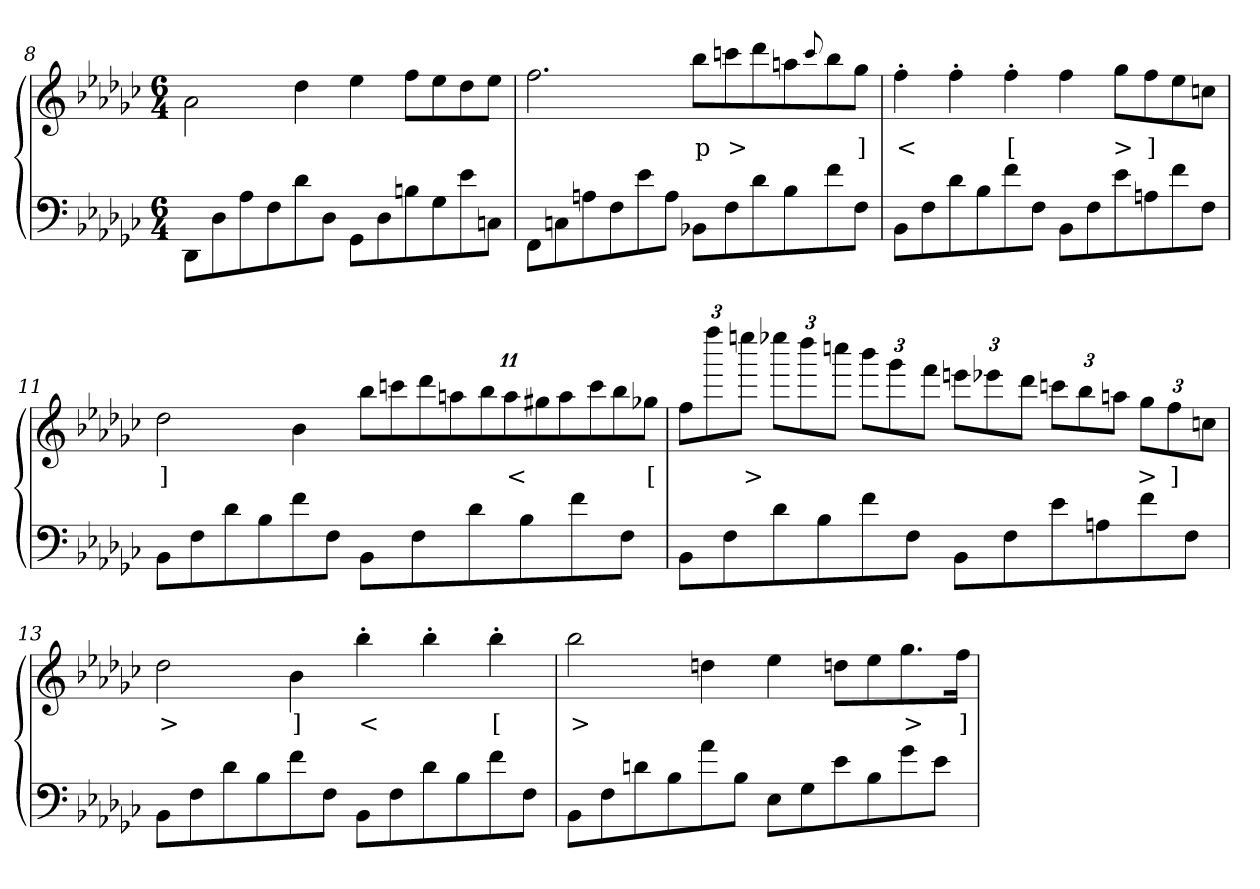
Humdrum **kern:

**kern	**kern	**text
*part2	*part1	*part1
*staff2	*staff1	*staff1
*clefF4	*clefG2	*
*k[b-e-a-d-g-c-]	*k[b-e-a-d-g-c-]	*
*M6/4	*M6/4	*
=8	=8	=8
8DD-L	2a-\	.
8D-	.	.
8A-	.	.
8F	.	.
8d-	4dd-	.
8D-J	.	.
8GG-L	4ee-	.
8D-	.	.
8Bn	8ffL	.
8G-	8ee-	.
8e-	8dd-	.
8CnJ	8ee-J	.
=9	=9	=9
8FFL	2.ff	.
8Cn	.	.
8An	.	.
8F	.	.
8e-	.	.
8AJ	.	.
8BB-XL	8bb-L	p
8F	8cccn	>
8d-	8ddd-	.
8B-	8aan	.
.	8qqccc/	.
8f	8bb-	.
8FJ	8gg-J	]
=10	=10	=10
8BB-L	4ff'>	<
8F	.	.
8d-	4ff'>	.
8B-	.	.
8f	4ff'>	[
8FJ	.	.
8BB-L	4ff	.
8F	.	.
8e-	8gg-L	>
8An	8ff	]
8f	8ee-	.
8FJ	8ccnJ	.
=11	=11	=11
8BB-L	2dd-	]
8F	.	.
8d-	.	.
8B-	.	.
8f	4b-	.
8FJ	.	.
8BB-L	44%3bb-L	.
.	44%3cccn	.
8F	.	.
.	44%3ddd-	.
.	44%3aan	.
8d-	.	.
.	44%3bb-	.
.	44%3aa	<
8B-	.	.
.	44%3gg#X	.
.	44%3aa	.
8f	.	.
.	44%3ccc	.
.	44%3bb-	.
8FJ	.	.
.	44%3gg-XJ	[
=12	=12	=12
8BB-L	12ffL	.
.	12ffff	.
8F	.	.
.	12eeeenJ	>
8d-	12eeee-XL	.
.	12dddd-	.
8B-	.	.
.	12ccccnJ	.
8f	12bbb-L	.
.	12ggg-	.
8FJ	.	.
.	12fffJ	.
8BB-L	12eeenL	.
.	12eee-X	.
8F	.	.
.	12ddd-J	.
8e-	12cccL	.
.	12bb-	.
8An	.	.
.	12aanJ	.
8f	12gg-L	>
.	12ff	]
8FJ	.	.
.	12ccJ	.
=13	=13	=13
8BB-L	2dd-	>
8F	.	.
8d-	.	.
8B-	.	.
8f	4b-	]
8FJ	.	.
8BB-L	4bb-'>	<
8F	.	.
8d-	4bb-'>	.
8B-	.	.
8f	4bb-'>	[
8FJ	.	.
=14	=14	=14
8BB-L	2bb-	>
8F	.	.
8dn	.	.
8B-	.	.
8a-	4ddn	.
8B-J	.	.
8E-L	4ee-	.
8G-	.	.
8e-	8ddnL	.
8B-	8ee-	.
8g-	8.gg-	>
8e-J	.	.
.	16ffJk	]
=	=	=
*-	*-	*-
